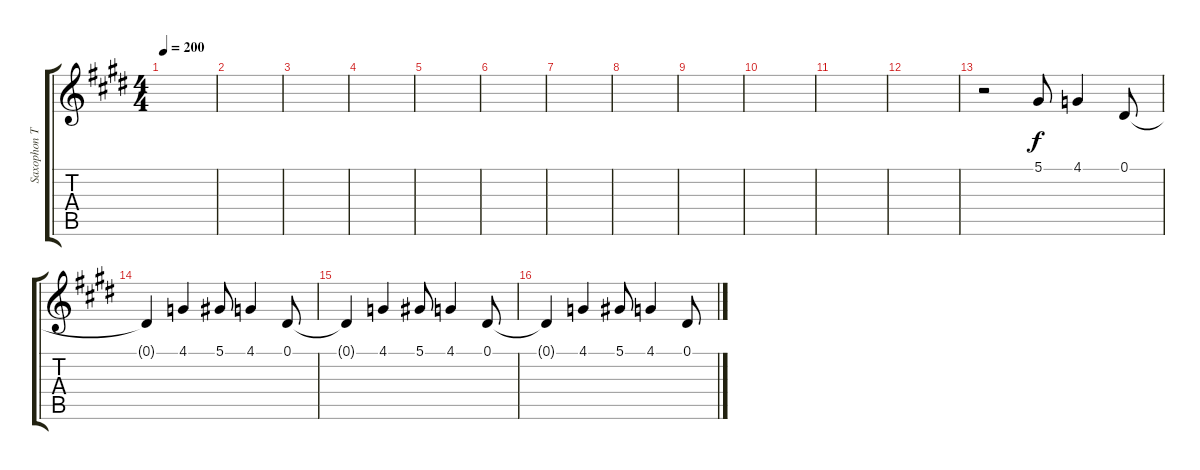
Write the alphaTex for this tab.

\track ("Saxophon Tenor" "Saxophon T") {instrument tenorsax}
\staff {score tabs}
\tuning (Eb4 Bb3 Gb3 Db3 Ab2 Eb2) {hide}
\ts (4 4)
\tempo 200
\clef g2
\ks e
|
|
|
|
|
|
|
|
|
|
|
|
r.2 5.1.8 4.1.4 0.1.8 |
0.1{t}.4 4.1.4 5.1.8 4.1.4 0.1.8 |
0.1{t}.4 4.1.4 5.1.8 4.1.4 0.1.8 |
0.1{t}.4 4.1.4 5.1.8 4.1.4 0.1.8
